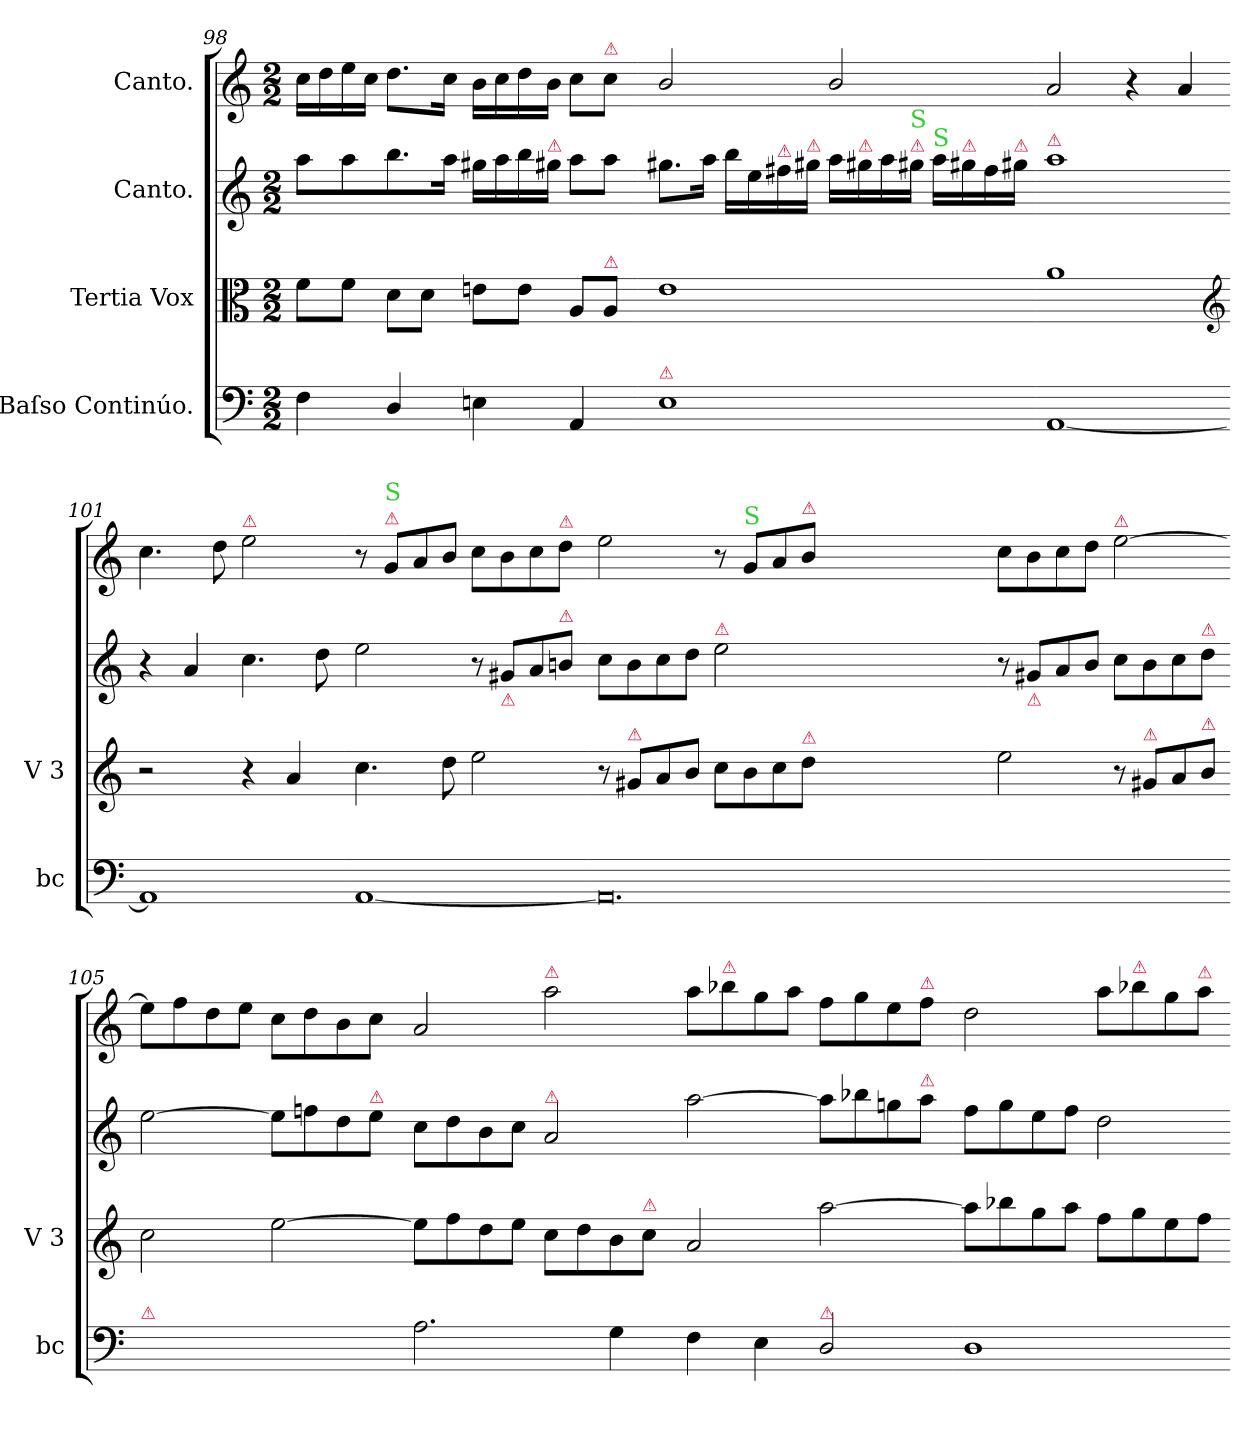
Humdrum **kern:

**kern	**kern	**kern	**kern
*part4	*part3	*part2	*part1
*staff4	*staff3	*staff2	*staff1
*I"Baſso Continúo.	*I"Tertia Vox	*I"Canto.	*I"Canto.
*I'bc	*I'V 3	*	*
*clefF4	*clefC3	*clefG2	*clefG2
*k[]	*k[]	*k[]	*k[]
*a:	*a:	*a:	*a:
*M2/2	*M2/2	*M2/2	*M2/2
=98	=98	=98	=98
4F\	8f\L	8aa\L	16cc\LL
.	.	.	16dd\
.	8f\J	8aa\	16ee\
.	.	.	16cc\JJ
4D/	8d\L	8.bb\	8.dd\L
.	8d\J	.	.
.	.	16aa\Jk	16cc\Jk
4En\	8en\L	16gg#X\LL	16b\LL
.	.	16aa\	16cc\
.	8e\J	16bb\	16dd\
!	!	!LO:TX:a:color=crimson:t=⚠	!
.	.	16gg#X\JJ	16b\JJ
4AA/	8A/L	8aa\L	8cc\L
!	!	!	!LO:TX:a:color=crimson:t=⚠
!	!LO:TX:a:color=crimson:t=⚠	!	!
.	8A/J	8aa\J	8cc\J
=99-	=99-	=99-	=99-
!LO:TX:a:color=crimson:t=⚠	!	!	!
1E	1e	8.gg#X\L	2b/
.	.	16aa\Jk	.
.	.	16bb\LL	.
.	.	16ee\	.
!	!	!LO:TX:a:color=crimson:t=⚠	!
.	.	16ff#X\	.
!	!	!LO:TX:a:color=crimson:t=⚠	!
.	.	16gg#X\JJ	.
.	.	16aa\LL	2b/
!	!	!LO:TX:a:color=crimson:t=⚠	!
.	.	16gg#X\	.
.	.	16aa\	.
!	!	!LO:TX:a:color=crimson:t=⚠	!
!	!	!LO:TX:a:color=limegreen:t=S	!
.	.	16gg#X\JJ	.
!	!	!LO:TX:a:color=limegreen:t=S	!
.	.	16aa\LL	.
!	!	!LO:TX:a:color=crimson:t=⚠	!
.	.	16gg#X\	.
.	.	16ff#\	.
!	!	!LO:TX:a:color=crimson:t=⚠	!
.	.	16gg#X\JJ	.
=100-	=100-	=100-	=100-
!	!	!LO:TX:a:color=crimson:t=⚠	!
[1AA	1a	1aa	2a/
.	.	.	4r
.	.	.	4a/
*	*clefG2	*	*
=101-	=101-	=101-	=101-
1AA]	2r	4r	4.cc\
.	.	4a/	.
.	.	.	8dd\
!	!	!	!LO:TX:a:color=crimson:t=⚠
.	4r	4.cc\	2ee\
.	4a/	.	.
.	.	8dd\	.
=102-	=102-	=102-	=102-
[1AA	4.cc\	2ee\	8r
!	!	!	!LO:TX:a:color=crimson:t=⚠
!	!	!	!LO:TX:a:color=limegreen:t=S
.	.	.	8g/L
.	.	.	8a/
.	8dd\	.	8b/J
.	2ee\	8r	8cc\L
!	!	!LO:TX:b:color=crimson:t=⚠	!
.	.	8g#X/L	8b\
.	.	8a/	8cc\
!	!	!	!LO:TX:a:color=crimson:t=⚠
!	!	!LO:TX:a:color=crimson:t=⚠	!
.	.	8bn/J	8dd\J
=103-	=103-	=103-	=103-
0.AA]	8r	8cc\L	2ee\
!	!LO:TX:a:color=crimson:t=⚠	!	!
.	8g#X/L	8b\	.
.	8a/	8cc\	.
.	8b/J	8dd\J	.
!	!	!LO:TX:a:color=crimson:t=⚠	!
.	8cc\L	2ee\	8r
!	!	!	!LO:TX:a:color=limegreen:t=S
.	8b\	.	8g/L
.	8cc\	.	8a/
!	!	!	!LO:TX:a:color=crimson:t=⚠
!	!LO:TX:a:color=crimson:t=⚠	!	!
.	8dd\J	.	8b/J
.	0ryy	0ryy	0ryy
=104-	=104-	=104-	=104-
1ryy	2ee\	8r	8cc\L
!	!	!LO:TX:b:color=crimson:t=⚠	!
.	.	8g#X/L	8b\
.	.	8a/	8cc\
.	.	8b/J	8dd\J
!	!	!	!LO:TX:a:color=crimson:t=⚠
.	8r	8cc\L	[2ee\
!	!LO:TX:a:color=crimson:t=⚠	!	!
.	8g#X/L	8b\	.
.	8a/	8cc\	.
!	!	!LO:TX:a:color=crimson:t=⚠	!
!	!LO:TX:a:color=crimson:t=⚠	!	!
.	8b/J	8dd\J	.
=105-	=105-	=105-	=105-
!LO:TX:a:color=crimson:t=⚠	!	!	!
1ryy	2cc\	[2ee\	8ee\L]
.	.	.	8ff\
.	.	.	8dd\
.	.	.	8ee\J
.	[2ee\	8ee\L]	8cc\L
.	.	8ffn\	8dd\
.	.	8dd\	8b\
!	!	!LO:TX:a:color=crimson:t=⚠	!
.	.	8ee\J	8cc\J
=106-	=106-	=106-	=106-
2.A\	8ee\L]	8cc\L	2a/
.	8ff\	8dd\	.
.	8dd\	8b\	.
.	8ee\J	8cc\J	.
!	!	!	!LO:TX:a:color=crimson:t=⚠
!	!	!LO:TX:a:color=crimson:t=⚠	!
.	8cc\L	2a/	2aa\
.	8dd\	.	.
4G\	8b\	.	.
!	!LO:TX:a:color=crimson:t=⚠	!	!
.	8cc\J	.	.
=107-	=107-	=107-	=107-
4F\	2a/	[2aa\	8aa\L
!	!	!	!LO:TX:a:color=crimson:t=⚠
.	.	.	8bb-X\
4E\	.	.	8gg\
.	.	.	8aa\J
!LO:TX:a:color=crimson:t=⚠	!	!	!
2D/	[2aa\	8aa\L]	8ff\L
.	.	8bb-X\	8gg\
.	.	8ggn\	8ee\
!	!	!	!LO:TX:a:color=crimson:t=⚠
!	!	!LO:TX:a:color=crimson:t=⚠	!
.	.	8aa\J	8ff\J
=108-	=108-	=108-	=108-
1D	8aa\L]	8ff\L	2dd\
.	8bb-X\	8gg\	.
.	8gg\	8ee\	.
.	8aa\J	8ff\J	.
.	8ff\L	2dd\	8aa\L
!	!	!	!LO:TX:a:color=crimson:t=⚠
.	8gg\	.	8bb-X\
.	8ee\	.	8gg\
!	!	!	!LO:TX:a:color=crimson:t=⚠
.	8ff\J	.	8aa\J
=-	=-	=-	=-
*-	*-	*-	*-
